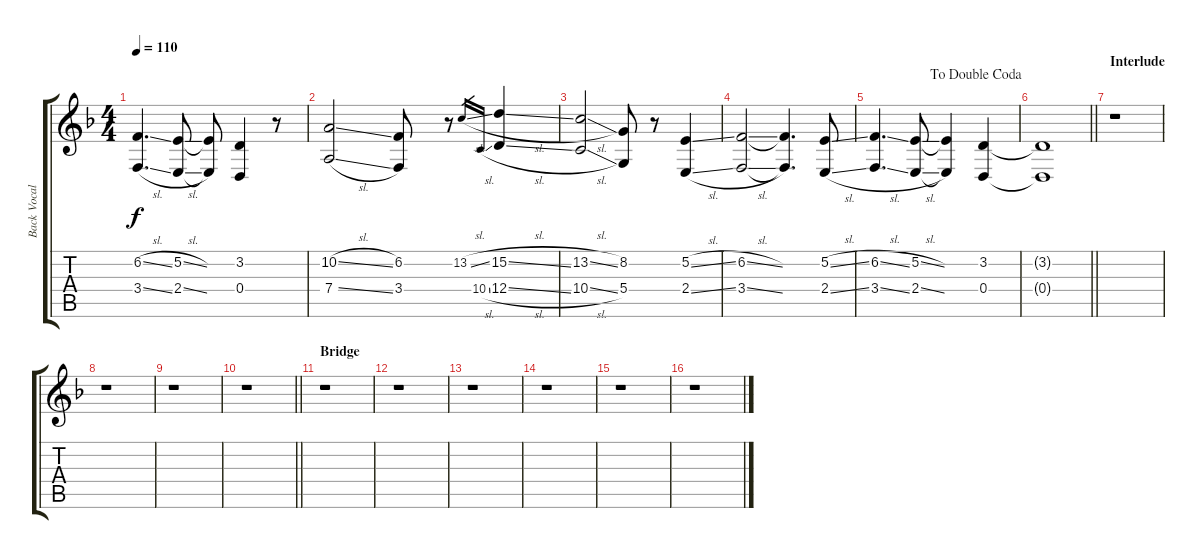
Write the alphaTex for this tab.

\track ("Back Vocal" "Back Vocal") {instrument clarinet}
\staff {score tabs}
\tuning (E4 B3 G3 D3 A2 D2) {hide}
\ts (4 4)
\tempo 110
\clef g2
\ks f
(6.2{sl} 3.4{sl}).4{d dy f} (5.2{sl} 2.4{sl}).8 (5.2{t} 2.4{t}).8 (3.2 0.4).4 r.8 |
(10.2{sl} 7.4{sl}).2 (6.2 3.4).8 r.8 13.2{sl}.16{gr} 10.4{sl}.16{gr} (15.2{sl} 12.4{sl}).4 |
(13.2{sl} 10.4{sl}).2 (8.2 5.4).8 r.8 (5.2{sl} 2.4{sl}).4 |
(6.2{sl} 3.4{sl}).2 (6.2{t} 3.4{t}).4{d} (5.2{sl} 2.4{sl}).8 |
\jump dadoublecoda
(6.2{sl} 3.4{sl}).4{d} (5.2{sl} 2.4{sl}).8 (5.2{t} 2.4{t}).4 (3.2 0.4).4 |
\barLineRight lightlight
(3.2{t} 0.4{t}).1 |
\section ("" "Interlude")
r.1 |
r.1 |
r.1 |
\barLineRight lightlight
r.1 |
\section ("" "Bridge")
r.1 |
r.1 |
r.1 |
r.1 |
r.1 |
r.1
